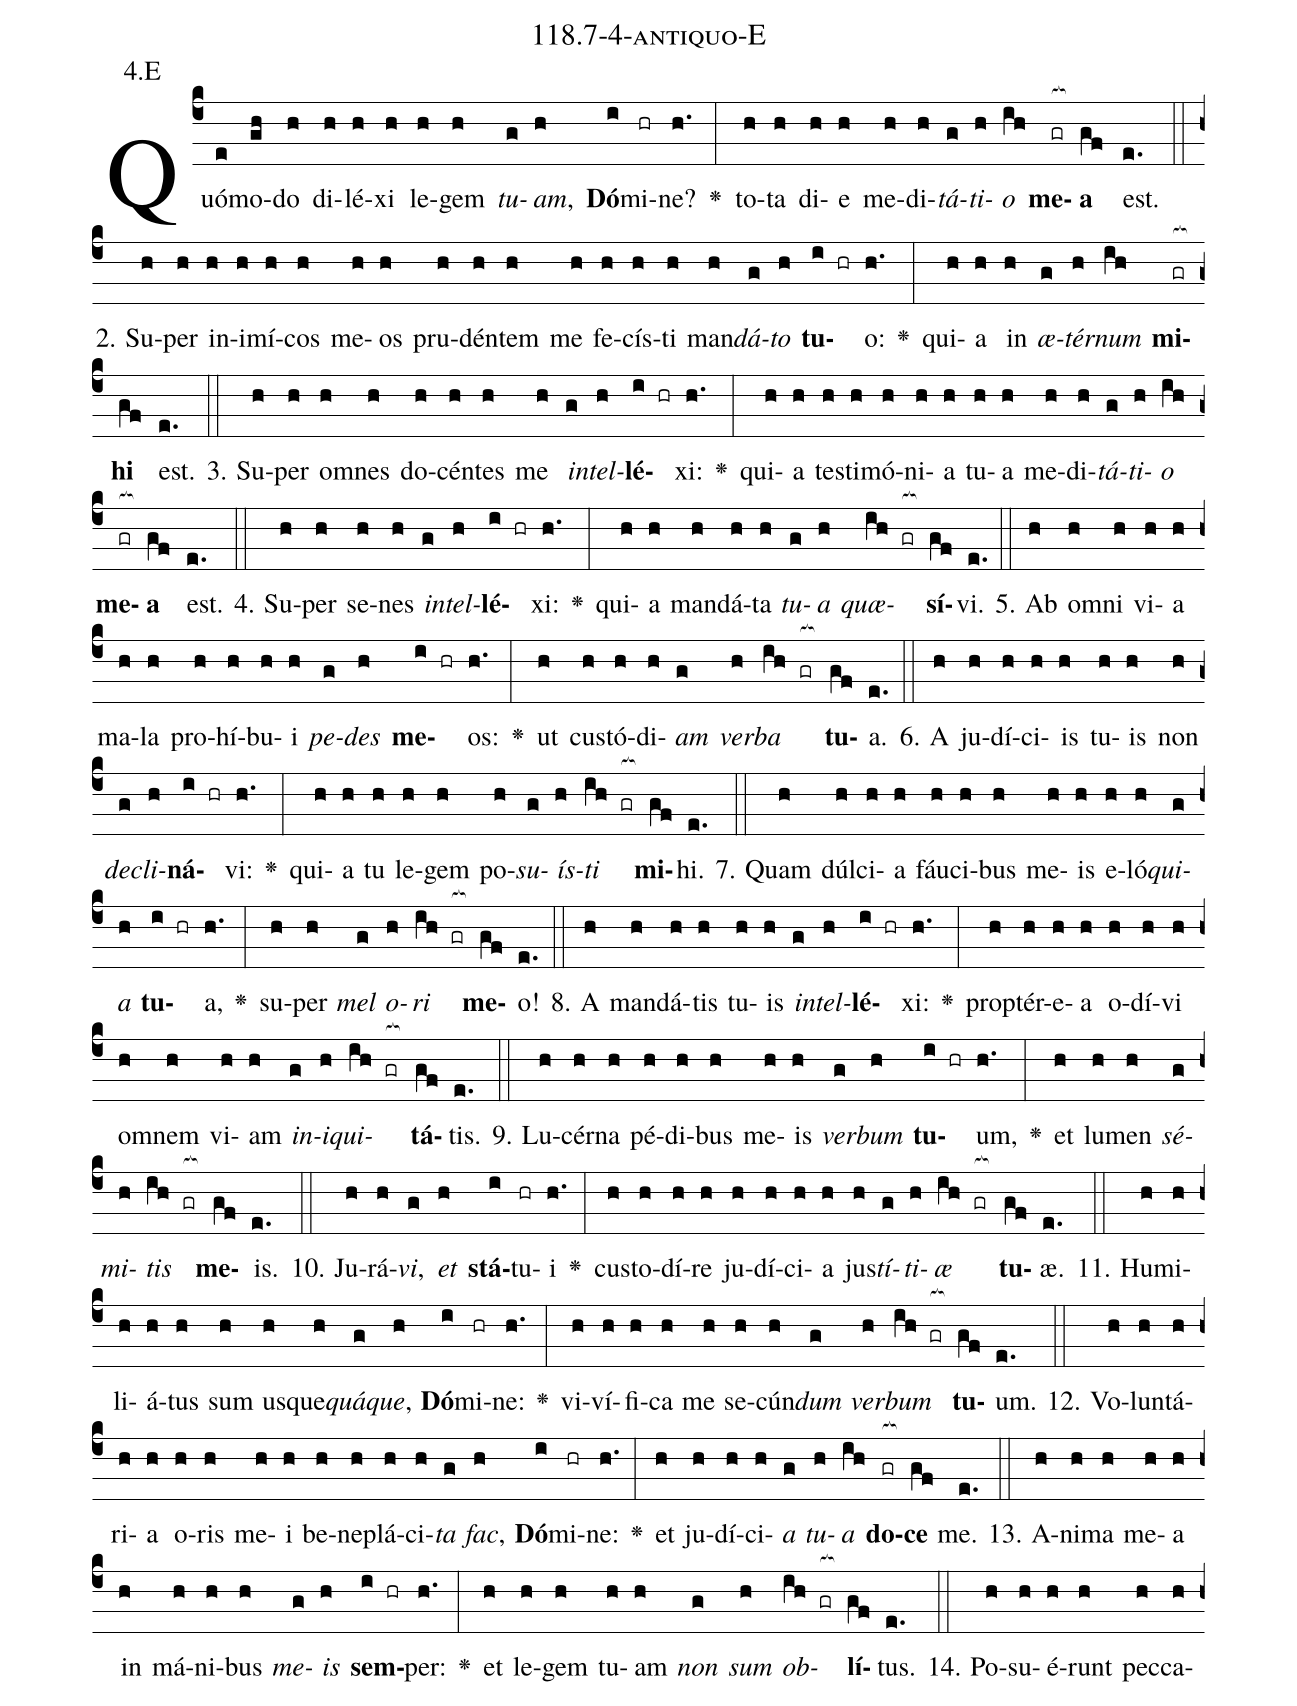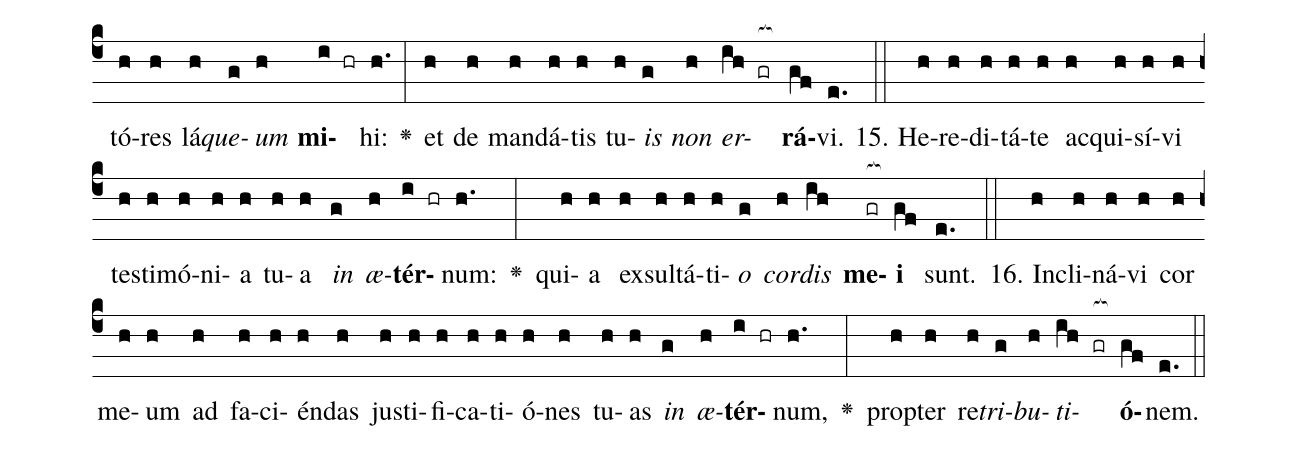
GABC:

name: 118.7-4-antiquo-E;
annotation: 4.E;
%%
(c4)Quó(e)mo(gh)do(h) di(h)lé(h)xi(h) le(h)gem(h) <i>tu</i>(g)<i>am</i>,(h) <b>Dó</b>(i)mi(hr)ne?(h.) <v>\greheightstar</v>(:) to(h)ta(h) di(h)e(h) me(h)di(h)<i>tá</i>(g)<i>ti</i>(h)<i>o</i>(ih) <b>me</b>(gr[ocb:1{])<b>a</b>(gf[ocb:0}]) est.(e.) (::)
2. Su(h)per(h) in(h)i(h)mí(h)cos(h) me(h)os(h) pru(h)dén(h)tem(h) me(h) fe(h)cís(h)ti(h) man(h)<i>dá</i>(g)<i>to</i>(h) <b>tu</b>(i hr)o:(h.) <v>\greheightstar</v>(:) qui(h)a(h) in(h) <i>æ</i>(g)<i>tér</i>(h)<i>num</i>(ih) <b>mi</b>(gr[ocb:1{])<b>hi</b>(gf[ocb:0}]) est.(e.) (::)
3. Su(h)per(h) om(h)nes(h) do(h)cén(h)tes(h) me(h) <i>in</i>(g)<i>tel</i>(h)<b>lé</b>(i hr)xi:(h.) <v>\greheightstar</v>(:) qui(h)a(h) tes(h)ti(h)mó(h)ni(h)a(h) tu(h)a(h) me(h)di(h)<i>tá</i>(g)<i>ti</i>(h)<i>o</i>(ih) <b>me</b>(gr[ocb:1{])<b>a</b>(gf[ocb:0}]) est.(e.) (::)
4. Su(h)per(h) se(h)nes(h) <i>in</i>(g)<i>tel</i>(h)<b>lé</b>(i hr)xi:(h.) <v>\greheightstar</v>(:) qui(h)a(h) man(h)dá(h)ta(h) <i>tu</i>(g)<i>a</i>(h) <i>quæ</i>(ih gr[ocb:1{])<b>sí</b>(gf[ocb:0}])vi.(e.) (::)
5. Ab(h) om(h)ni(h) vi(h)a(h) ma(h)la(h) pro(h)hí(h)bu(h)i(h) <i>pe</i>(g)<i>des</i>(h) <b>me</b>(i hr)os:(h.) <v>\greheightstar</v>(:) ut(h) cus(h)tó(h)di(h)<i>am</i>(g) <i>ver</i>(h)<i>ba</i>(ih gr[ocb:1{]) <b>tu</b>(gf[ocb:0}])a.(e.) (::)
6. A(h) ju(h)dí(h)ci(h)is(h) tu(h)is(h) non(h) <i>de</i>(g)<i>cli</i>(h)<b>ná</b>(i hr)vi:(h.) <v>\greheightstar</v>(:) qui(h)a(h) tu(h) le(h)gem(h) po(h)<i>su</i>(g)<i>ís</i>(h)<i>ti</i>(ih gr[ocb:1{]) <b>mi</b>(gf[ocb:0}])hi.(e.) (::)
7. Quam(h) dúl(h)ci(h)a(h) fáu(h)ci(h)bus(h) me(h)is(h) e(h)ló(h)<i>qui</i>(g)<i>a</i>(h) <b>tu</b>(i hr)a,(h.) <v>\greheightstar</v>(:) su(h)per(h) <i>mel</i>(g) <i>o</i>(h)<i>ri</i>(ih gr[ocb:1{]) <b>me</b>(gf[ocb:0}])o!(e.) (::)
8. A(h) man(h)dá(h)tis(h) tu(h)is(h) <i>in</i>(g)<i>tel</i>(h)<b>lé</b>(i hr)xi:(h.) <v>\greheightstar</v>(:) prop(h)tér(h)e(h)a(h) o(h)dí(h)vi(h) om(h)nem(h) vi(h)am(h) <i>in</i>(g)<i>i</i>(h)<i>qui</i>(ih gr[ocb:1{])<b>tá</b>(gf[ocb:0}])tis.(e.) (::)
9. Lu(h)cér(h)na(h) pé(h)di(h)bus(h) me(h)is(h) <i>ver</i>(g)<i>bum</i>(h) <b>tu</b>(i hr)um,(h.) <v>\greheightstar</v>(:) et(h) lu(h)men(h) <i>sé</i>(g)<i>mi</i>(h)<i>tis</i>(ih gr[ocb:1{]) <b>me</b>(gf[ocb:0}])is.(e.) (::)
10. Ju(h)rá(h)<i>vi</i>,(g) <i>et</i>(h) <b>stá</b>(i)tu(hr)i(h.) <v>\greheightstar</v>(:) cus(h)to(h)dí(h)re(h) ju(h)dí(h)ci(h)a(h) jus(h)<i>tí</i>(g)<i>ti</i>(h)<i>æ</i>(ih gr[ocb:1{]) <b>tu</b>(gf[ocb:0}])æ.(e.) (::)
11. Hu(h)mi(h)li(h)á(h)tus(h) sum(h) us(h)que(h)<i>quá</i>(g)<i>que</i>,(h) <b>Dó</b>(i)mi(hr)ne:(h.) <v>\greheightstar</v>(:) vi(h)ví(h)fi(h)ca(h) me(h) se(h)cún(h)<i>dum</i>(g) <i>ver</i>(h)<i>bum</i>(ih gr[ocb:1{]) <b>tu</b>(gf[ocb:0}])um.(e.) (::)
12. Vo(h)lun(h)tá(h)ri(h)a(h) o(h)ris(h) me(h)i(h) be(h)ne(h)plá(h)ci(h)<i>ta</i>(g) <i>fac</i>,(h) <b>Dó</b>(i)mi(hr)ne:(h.) <v>\greheightstar</v>(:) et(h) ju(h)dí(h)ci(h)<i>a</i>(g) <i>tu</i>(h)<i>a</i>(ih) <b>do</b>(gr[ocb:1{])<b>ce</b>(gf[ocb:0}]) me.(e.) (::)
13. A(h)ni(h)ma(h) me(h)a(h) in(h) má(h)ni(h)bus(h) <i>me</i>(g)<i>is</i>(h) <b>sem</b>(i hr)per:(h.) <v>\greheightstar</v>(:) et(h) le(h)gem(h) tu(h)am(h) <i>non</i>(g) <i>sum</i>(h) <i>ob</i>(ih gr[ocb:1{])<b>lí</b>(gf[ocb:0}])tus.(e.) (::)
14. Po(h)su(h)é(h)runt(h) pec(h)ca(h)tó(h)res(h) lá(h)<i>que</i>(g)<i>um</i>(h) <b>mi</b>(i hr)hi:(h.) <v>\greheightstar</v>(:) et(h) de(h) man(h)dá(h)tis(h) tu(h)<i>is</i>(g) <i>non</i>(h) <i>er</i>(ih gr[ocb:1{])<b>rá</b>(gf[ocb:0}])vi.(e.) (::)
15. He(h)re(h)di(h)tá(h)te(h) ac(h)qui(h)sí(h)vi(h) tes(h)ti(h)mó(h)ni(h)a(h) tu(h)a(h) <i>in</i>(g) <i>æ</i>(h)<b>tér</b>(i hr)num:(h.) <v>\greheightstar</v>(:) qui(h)a(h) ex(h)sul(h)tá(h)ti(h)<i>o</i>(g) <i>cor</i>(h)<i>dis</i>(ih) <b>me</b>(gr[ocb:1{])<b>i</b>(gf[ocb:0}]) sunt.(e.) (::)
16. In(h)cli(h)ná(h)vi(h) cor(h) me(h)um(h) ad(h) fa(h)ci(h)én(h)das(h) jus(h)ti(h)fi(h)ca(h)ti(h)ó(h)nes(h) tu(h)as(h) <i>in</i>(g) <i>æ</i>(h)<b>tér</b>(i hr)num,(h.) <v>\greheightstar</v>(:) prop(h)ter(h) re(h)<i>tri</i>(g)<i>bu</i>(h)<i>ti</i>(ih gr[ocb:1{])<b>ó</b>(gf[ocb:0}])nem.(e.) (::)
